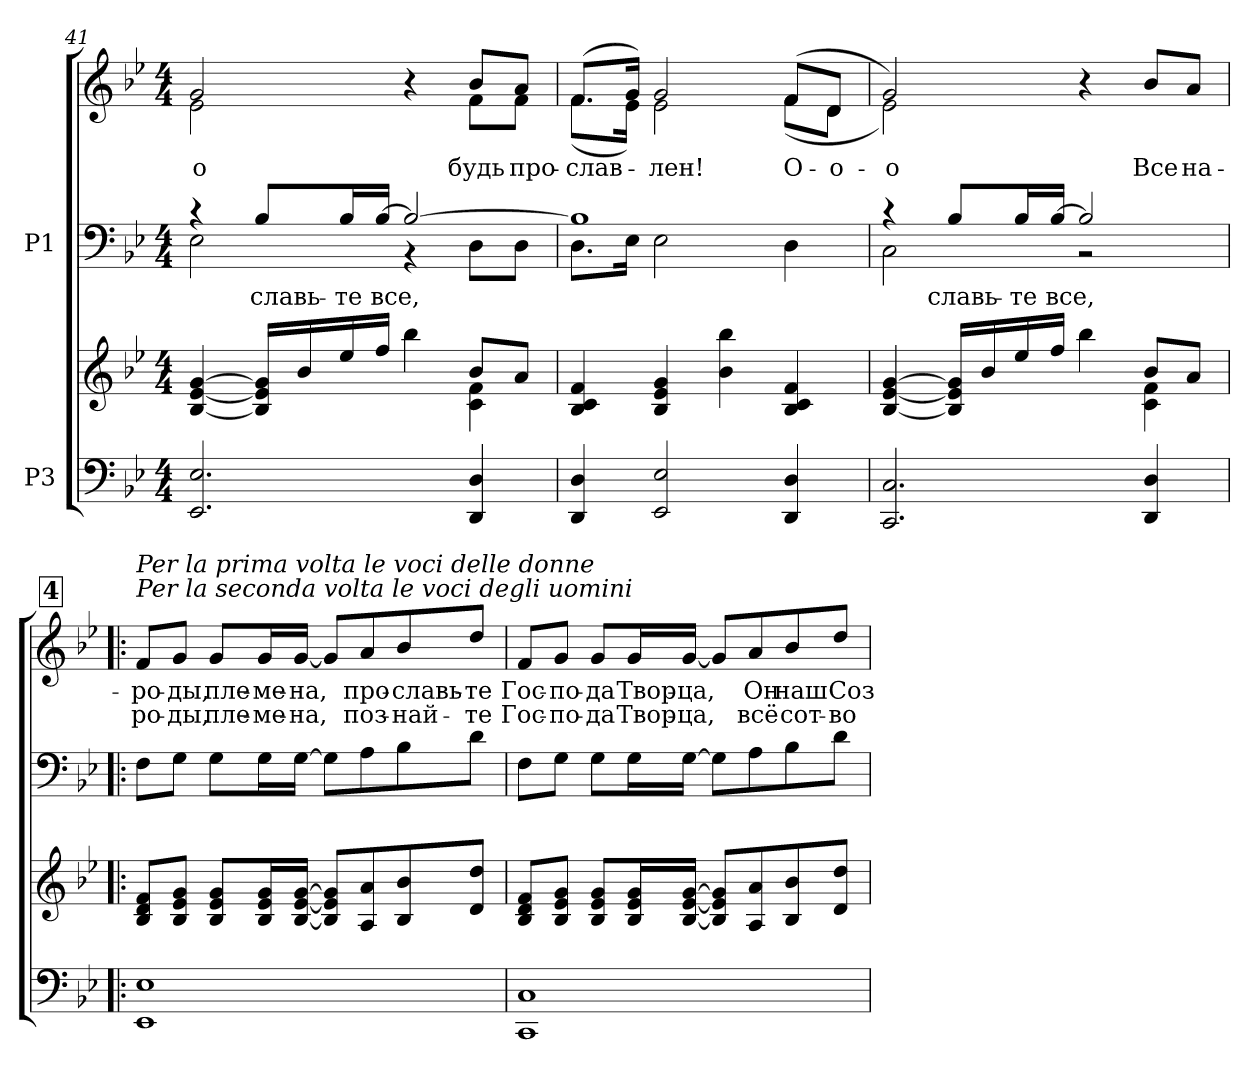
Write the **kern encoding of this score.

**kern	**kern	**kern	**text	**kern	**text	**text
*part2	*part2	*part1	*part1	*part1	*part1	*part1
*staff4	*staff3	*staff2	*staff2	*staff1	*staff1	*staff1
*I"P3	*	*I"P1	*	*	*	*
*clefF4	*clefG2	*clefF4	*	*clefG2	*	*
*k[b-e-]	*k[b-e-]	*k[b-e-]	*	*k[b-e-]	*	*
*B-:	*B-:	*B-:	*	*B-:	*	*
*M4/4	*M4/4	*M4/4	*	*M4/4	*	*
=41	=41	=41	=41	=41	=41	=41
*	*^	*^	*	*	*	*
!	!	!	!	!	!	!	!LO:LY:b:color=#000000	!
*	*	*	*	*	*	*^	*	*
2.EE-i/ 2.E-i	[>4B-i/ [>4e-i [>4gi	2ryy	4r	2E-i\	.	2gi/	2e-i\	-o	.
!	!	!	!	!	!LO:LY:a:color=#000000	!	!	!	!
.	16B-i/] 16e-i] 16gi]LL	.	8B-i/L	.	славь-	.	.	.	.
.	16b-i/	.	.	.	.	.	.	.	.
!	!	!	!	!	!LO:LY:a:color=#000000	!	!	!	!
.	16ee-i/	.	16B-i/L	.	-те	.	.	.	.
!	!	!	!	!	!LO:LY:a:color=#000000	!	!	!	!
.	16ffi/JJ	.	[>16B-i/JJ	.	все,	.	.	.	.
.	4bb-i\	4ryy	2B-i/_>	4r	.	4r	4ryy	.	.
!	!	!	!	!	!	!	!	!LO:LY:b:color=#000000	!
4DDi/ 4Di	8b-i/L	4ci\ 4fi	.	8Di\L	.	8b-i/L	8fi\L	будь	.
!	!	!	!	!	!	!	!	!LO:LY:b:color=#000000	!
.	8ai/J	.	.	8Di\J	.	8ai/J	8fi\J	про-	.
*	*v	*v	*	*	*	*	*	*	*
=42	=42	=42	=42	=42	=42	=42	=42	=42
!	!	!	!	!	!	!	!LO:LY:b:color=#000000	!
4DDi/ 4Di	4B-i/ 4ci 4fi	1B-i]	8.Di\L	.	(8.fi/L	(8.fi\L	-слав-	.
.	.	.	16E-i\Jk	.	16gi/Jk)	16e-i\Jk)	.	.
!	!	!	!	!	!	!	!LO:LY:b:color=#000000	!
2EE-i/ 2E-i	4B-i/ 4e-i 4gi	.	2E-i\	.	2gi/	2e-i\	-лен!	.
.	4b-i\ 4bb-i	.	.	.	.	.	.	.
!	!	!	!	!	!	!	!LO:LY:b:color=#000000	!
4DDi/ 4Di	4B-i/ 4ci 4fi	.	4Di\	.	(8fi/L	(8fi\L	O-	.
!	!	!	!	!	!	!	!LO:LY:b:color=#000000	!
.	.	.	.	.	8di/J	8di\J	-o-	.
=43	=43	=43	=43	=43	=43	=43	=43	=43
*	*^	*	*	*	*	*	*	*
!	!	!	!	!	!	!	!	!LO:LY:b:color=#000000	!
2.CCi/ 2.Ci	[>4B-i/ [>4e-i [>4gi	2ryy	4r	2Ci\	.	2gi/)	2e-i\)	-o	.
!	!	!	!	!	!LO:LY:a:color=#000000	!	!	!	!
.	16B-i/] 16e-i] 16gi]LL	.	8B-i/L	.	славь-	.	.	.	.
.	16b-i/	.	.	.	.	.	.	.	.
!	!	!	!	!	!LO:LY:a:color=#000000	!	!	!	!
.	16ee-i/	.	16B-i/L	.	-те	.	.	.	.
!	!	!	!	!	!LO:LY:a:color=#000000	!	!	!	!
.	16ffi/JJ	.	[>16B-i/JJ	.	все,	.	.	.	.
.	4bb-i\	4ryy	2B-i/]	2r	.	4r	2ryy	.	.
!	!	!	!	!	!	!	!	!LO:LY:b:color=#000000	!
4DDi/ 4Di	8b-i/L	4ci\ 4fi	.	.	.	8b-i/L	.	Все	.
!	!	!	!	!	!	!	!	!LO:LY:b:color=#000000	!
.	8ai/J	.	.	.	.	8ai/J	.	на-	.
*	*v	*v	*	*	*	*	*	*	*
*	*	*v	*v	*	*	*	*	*
*	*	*	*	*v	*v	*	*
!!LO:LB:g=z
!!LO:REH:place=s1:color=#000000:enc=box:fs=15.7124:t=4
=44!|:	=44!|:	=44!|:	=44!|:	=44!|:	=44!|:	=44!|:
!	!	!	!	!LO:TX:a:i:t=Per la seconda volta le voci degli uomini	!	!
!	!	!	!	!LO:TX:a:i:t=Per la prima volta le voci delle donne	!	!
!	!	!	!	!	!LO:LY:b:color=#000000	!LO:LY:b:color=#000000
1EE-i 1E-i	8B-i/ 8di 8fiL	8Fi\L	.	8fi/L	-ро-	ро-
!	!	!	!	!	!LO:LY:b:color=#000000	!LO:LY:b:color=#000000
.	8B-i/ 8e-i 8giJ	8Gi\J	.	8gi/J	-ды,	-ды,
!	!	!	!	!	!LO:LY:b:color=#000000	!LO:LY:b:color=#000000
.	8B-i/ 8e-i 8giL	8Gi\L	.	8gi/L	пле-	пле-
!	!	!	!	!	!LO:LY:b:color=#000000	!LO:LY:b:color=#000000
.	16B-i/ 16e-i 16giL	16Gi\L	.	16gi/L	-ме-	-ме-
!	!	!	!	!	!LO:LY:b:color=#000000	!LO:LY:b:color=#000000
.	[<16B-i/ [<16e-i [>16giJJ	[>16Gi\JJ	.	[<16gi/JJ	-на,	-на,
.	8B-i/] 8e-i] 8gi]L	8Gi\L]	.	8gi/L]	.	.
!	!	!	!	!	!LO:LY:b:color=#000000	!LO:LY:b:color=#000000
.	8Ai/ 8ai	8Ai\	.	8ai/	про-	поз-
!	!	!	!	!	!LO:LY:b:color=#000000	!LO:LY:b:color=#000000
.	8B-i/ 8b-i	8B-i\	.	8b-i/	-славь-	-най-
!	!	!	!	!	!LO:LY:b:color=#000000	!LO:LY:b:color=#000000
.	8di/ 8ddiJ	8di\J	.	8ddi/J	-те	-те
=45	=45	=45	=45	=45	=45	=45
!	!	!	!	!	!LO:LY:b:color=#000000	!LO:LY:b:color=#000000
1CCi 1Ci	8B-i/ 8di 8fiL	8Fi\L	.	8fi/L	Гос-	Гос-
!	!	!	!	!	!LO:LY:b:color=#000000	!LO:LY:b:color=#000000
.	8B-i/ 8e-i 8giJ	8Gi\J	.	8gi/J	-по-	-по-
!	!	!	!	!	!LO:LY:b:color=#000000	!LO:LY:b:color=#000000
.	8B-i/ 8e-i 8giL	8Gi\L	.	8gi/L	-да	-да
!	!	!	!	!	!LO:LY:b:color=#000000	!LO:LY:b:color=#000000
.	16B-i/ 16e-i 16giL	16Gi\L	.	16gi/L	Твор-	Твор-
!	!	!	!	!	!LO:LY:b:color=#000000	!LO:LY:b:color=#000000
.	[<16B-i/ [<16e-i [>16giJJ	[>16Gi\JJ	.	[<16gi/JJ	-ца,	-ца,
.	8B-i/] 8e-i] 8gi]L	8Gi\L]	.	8gi/L]	.	.
!	!	!	!	!	!LO:LY:b:color=#000000	!LO:LY:b:color=#000000
.	8Ai/ 8ai	8Ai\	.	8ai/	Он	всё
!	!	!	!	!	!LO:LY:b:color=#000000	!LO:LY:b:color=#000000
.	8B-i/ 8b-i	8B-i\	.	8b-i/	наш	сот-
!	!	!	!	!	!LO:LY:b:color=#000000	!LO:LY:b:color=#000000
.	8di/ 8ddiJ	8di\J	.	8ddi/J	Соз-	-во-
=	=	=	=	=	=	=
*-	*-	*-	*-	*-	*-	*-
